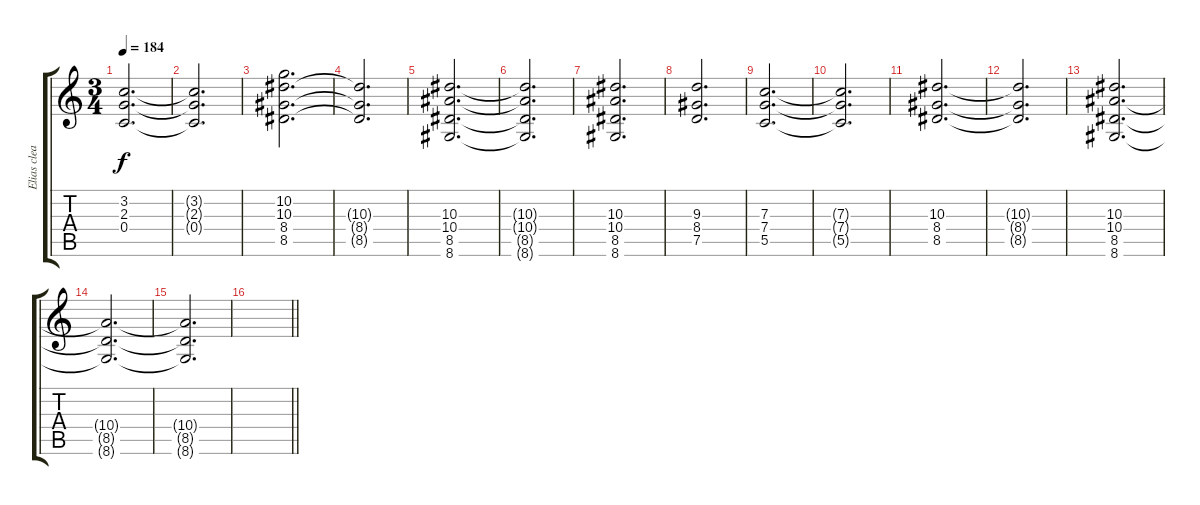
\track ("Elias clean" "Elias clea") {instrument electricguitarclean}
\staff {score tabs}
\tuning (D4 A3 F3 C3 G2 C2) {hide}
\ts (3 4)
\tempo 184
\clef g2
\ks c
(3.2 2.3 0.4).2{d dy f} |
(3.2{t} 2.3{t} 0.4{t}).2{d} |
(10.2 10.3 8.4 8.5).2{d} |
(10.3{t} 8.4{t} 8.5{t}).2{d} |
(10.3 10.4 8.5 8.6).2{d} |
(10.3{t} 10.4{t} 8.5{t} 8.6{t}).2{d} |
(10.3 10.4 8.5 8.6).2{d} |
(9.3 8.4 7.5).2{d} |
(7.3 7.4 5.5).2{d} |
(7.3{t} 7.4{t} 5.5{t}).2{d} |
(10.3 8.4 8.5).2{d} |
(10.3{t} 8.4{t} 8.5{t}).2{d} |
(10.3 10.4 8.5 8.6).2{d} |
(10.4{t} 8.5{t} 8.6{t}).2{d} |
(10.4{t} 8.5{t} 8.6{t}).2{d} |
\barLineRight lightlight
